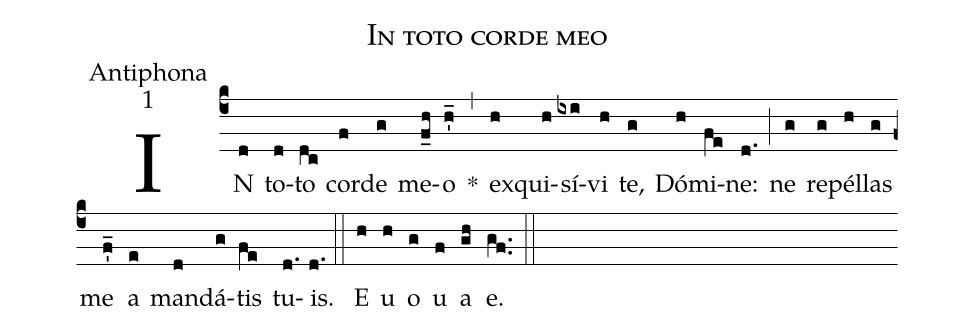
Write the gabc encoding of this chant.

name:In toto corde meo;
office-part:Antiphona;
mode:1;
%%
(c4) IN(d) to(d)to(dc) cor(f)de(g) me(f_h)o(h_') *(,) ex(h)qui(h)sí(ixi)vi(h) te,(g) Dó(h)mi(fe)ne:(d.) (;) ne(g) re(g)péll(h)as(g) me(f_') a(e) man(d)dá(g)tis(fe) tu(d.)is.(d.) (::) E(h) u(h) o(g) u(f) a(gh) e.(gf..) (::)
